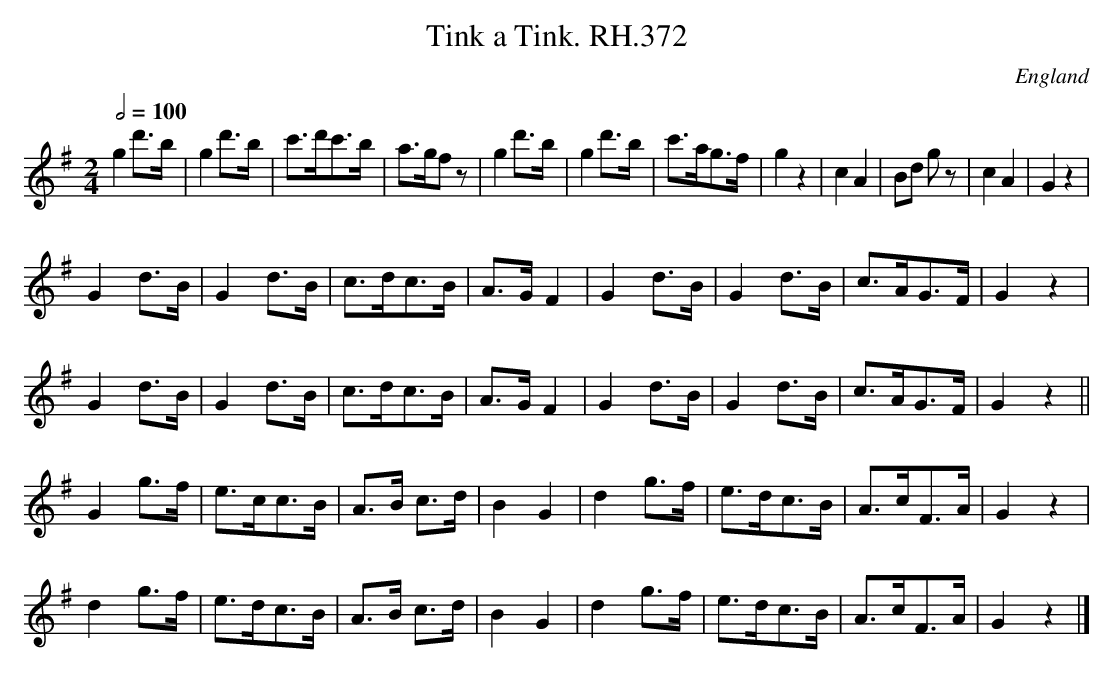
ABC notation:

X:1
T:Tink a Tink. RH.372
O:England
M:2/4
L:1/8
Q:1/2=100
K:G major
g2d'>b|g2d'>b|c'>d'c'>b|a>gfz|\
g2d'>b|g2d'>b|c'>ag>f|g2z2|\
c2A2|Bd gz|c2A2|G2z2|!
G2d>B|G2d>B|c>dc>B|A>GF2|\
G2d>B|G2d>B|c>AG>F|G2z2|!
G2d>B|G2d>B|c>dc>B|A>GF2|\
G2d>B|G2d>B|c>AG>F|G2z2||!
G2g>f|e>cc>B|A>B c>d|B2G2|\
d2g>f|e>dc>B|A>cF>A|G2z2|!
d2g>f|e>dc>B|A>B c>d|B2G2|\
d2g>f|e>dc>B|A>cF>A|G2z2|]
